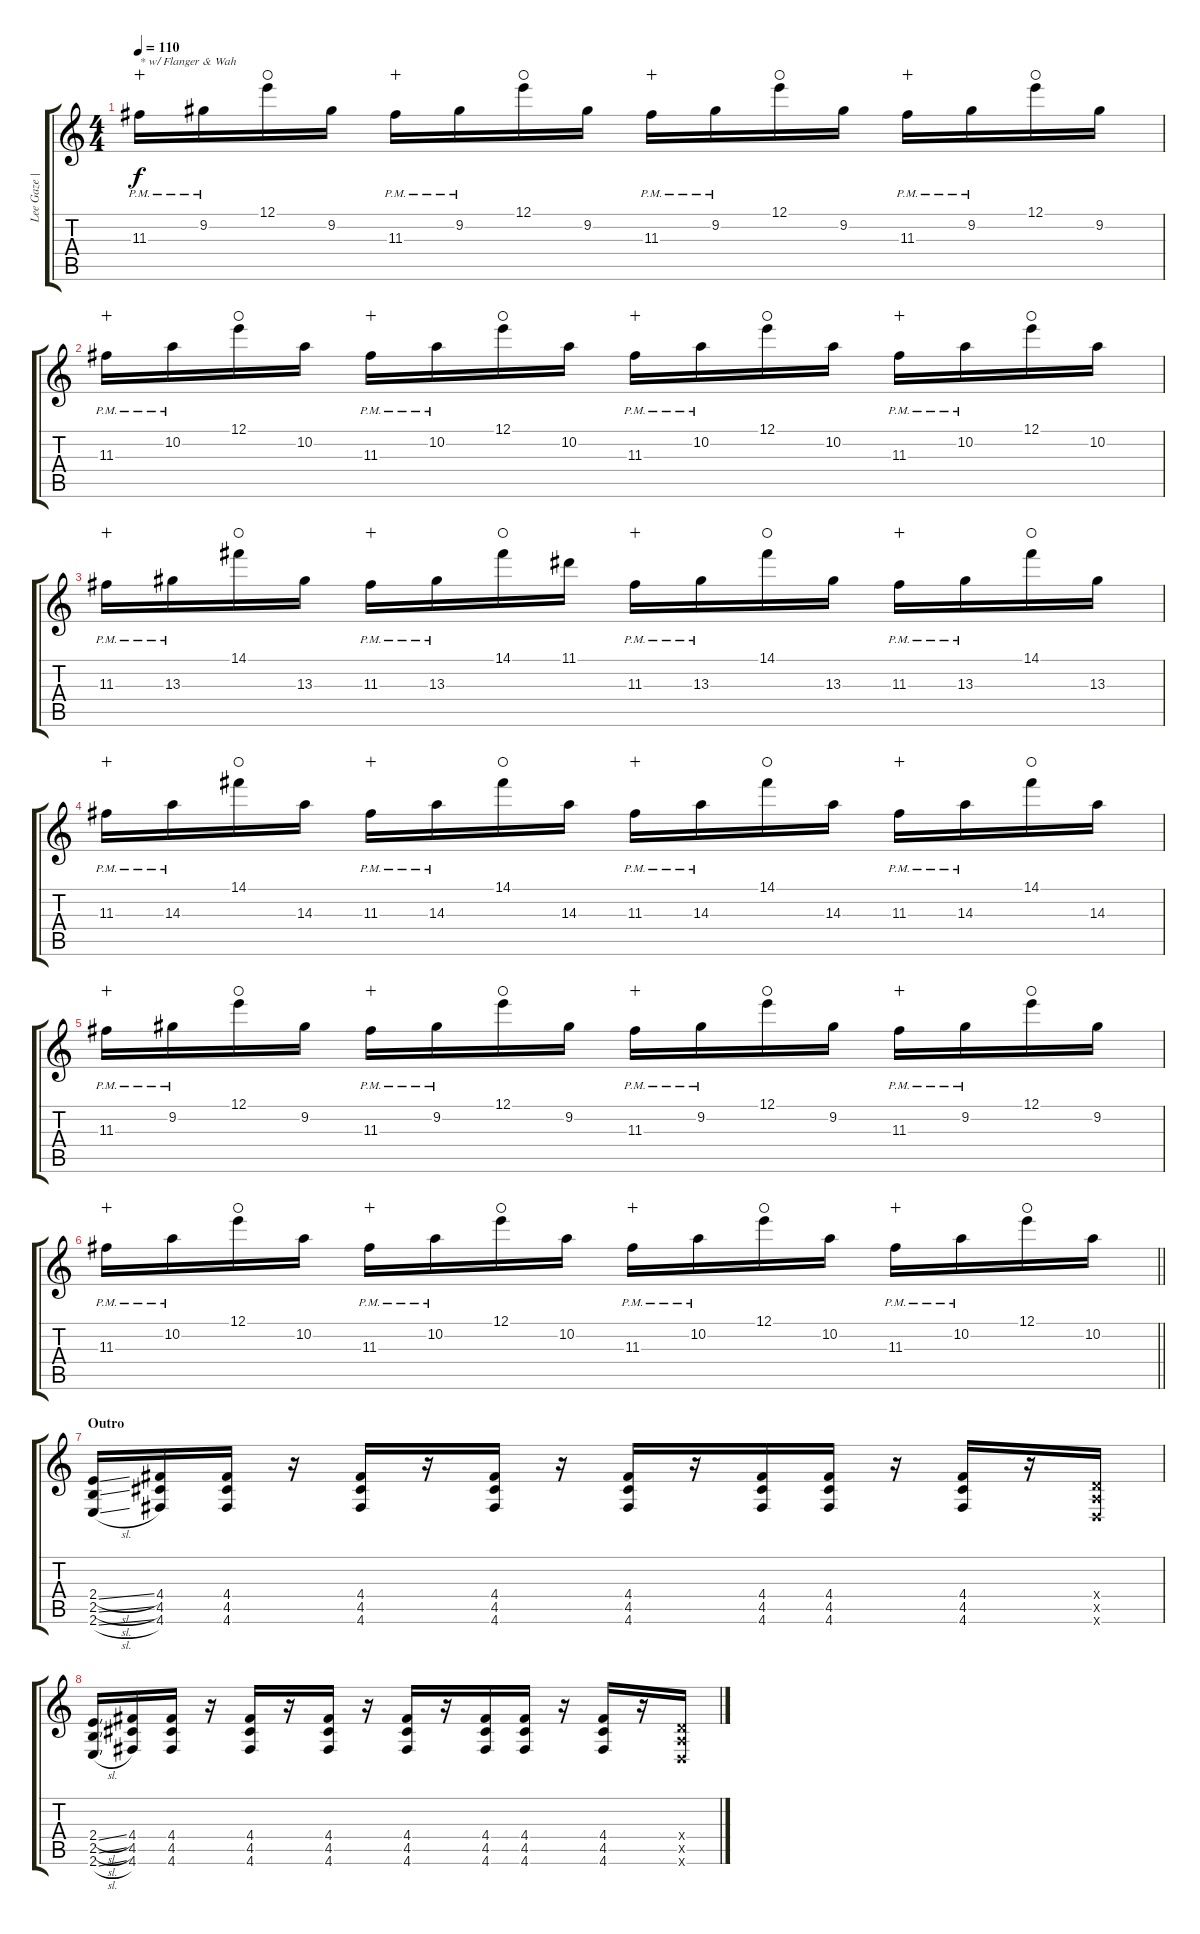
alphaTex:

\track ("Lee Gaze | Lead" "Lee Gaze |") {instrument distortionguitar}
\staff {score tabs}
\tuning (E4 B3 G3 D3 A2 D2) {hide}
\ts (4 4)
\tempo 110
\clef g2
\ks c
11.3{pm}.16{txt "* w/ Flanger & Wah" dy f instrument distortionguitar wahc} 9.2{pm}.16 12.1.16{waho} 9.2.16 11.3{pm}.16{wahc} 9.2{pm}.16 12.1.16{waho} 9.2.16 11.3{pm}.16{wahc} 9.2{pm}.16 12.1.16{waho} 9.2.16 11.3{pm}.16{wahc} 9.2{pm}.16 12.1.16{waho} 9.2.16 |
11.3{pm}.16{wahc} 10.2{pm}.16 12.1.16{waho} 10.2.16 11.3{pm}.16{wahc} 10.2{pm}.16 12.1.16{waho} 10.2.16 11.3{pm}.16{wahc} 10.2{pm}.16 12.1.16{waho} 10.2.16 11.3{pm}.16{wahc} 10.2{pm}.16 12.1.16{waho} 10.2.16 |
11.3{pm}.16{wahc} 13.3{pm}.16 14.1.16{waho} 13.3.16 11.3{pm}.16{wahc} 13.3{pm}.16 14.1.16{waho} 11.1.16 11.3{pm}.16{wahc} 13.3{pm}.16 14.1.16{waho} 13.3.16 11.3{pm}.16{wahc} 13.3{pm}.16 14.1.16{waho} 13.3.16 |
11.3{pm}.16{wahc} 14.3{pm}.16 14.1.16{waho} 14.3.16 11.3{pm}.16{wahc} 14.3{pm}.16 14.1.16{waho} 14.3.16 11.3{pm}.16{wahc} 14.3{pm}.16 14.1.16{waho} 14.3.16 11.3{pm}.16{wahc} 14.3{pm}.16 14.1.16{waho} 14.3.16 |
11.3{pm}.16{wahc} 9.2{pm}.16 12.1.16{waho} 9.2.16 11.3{pm}.16{wahc} 9.2{pm}.16 12.1.16{waho} 9.2.16 11.3{pm}.16{wahc} 9.2{pm}.16 12.1.16{waho} 9.2.16 11.3{pm}.16{wahc} 9.2{pm}.16 12.1.16{waho} 9.2.16 |
\barLineRight lightlight
11.3{pm}.16{wahc} 10.2{pm}.16 12.1.16{waho} 10.2.16 11.3{pm}.16{wahc} 10.2{pm}.16 12.1.16{waho} 10.2.16 11.3{pm}.16{wahc} 10.2{pm}.16 12.1.16{waho} 10.2.16 11.3{pm}.16{wahc} 10.2{pm}.16 12.1.16{waho} 10.2.16 |
\section ("" "Outro")
(2.4{sl} 2.5{sl} 2.6{sl}).16{instrument distortionguitar} (4.4 4.5 4.6).16 (4.4 4.5 4.6).16 r.16 (4.4 4.5 4.6).16 r.16 (4.4 4.5 4.6).16 r.16 (4.4 4.5 4.6).16 r.16 (4.4 4.5 4.6).16 (4.4 4.5 4.6).16 r.16 (4.4 4.5 4.6).16 r.16 (0.4{x} 0.5{x} 0.6{x}).16 |
(2.4{sl} 2.5{sl} 2.6{sl}).16 (4.4 4.5 4.6).16 (4.4 4.5 4.6).16 r.16 (4.4 4.5 4.6).16 r.16 (4.4 4.5 4.6).16 r.16 (4.4 4.5 4.6).16 r.16 (4.4 4.5 4.6).16 (4.4 4.5 4.6).16 r.16 (4.4 4.5 4.6).16 r.16 (0.4{x} 0.5{x} 0.6{x}).16
